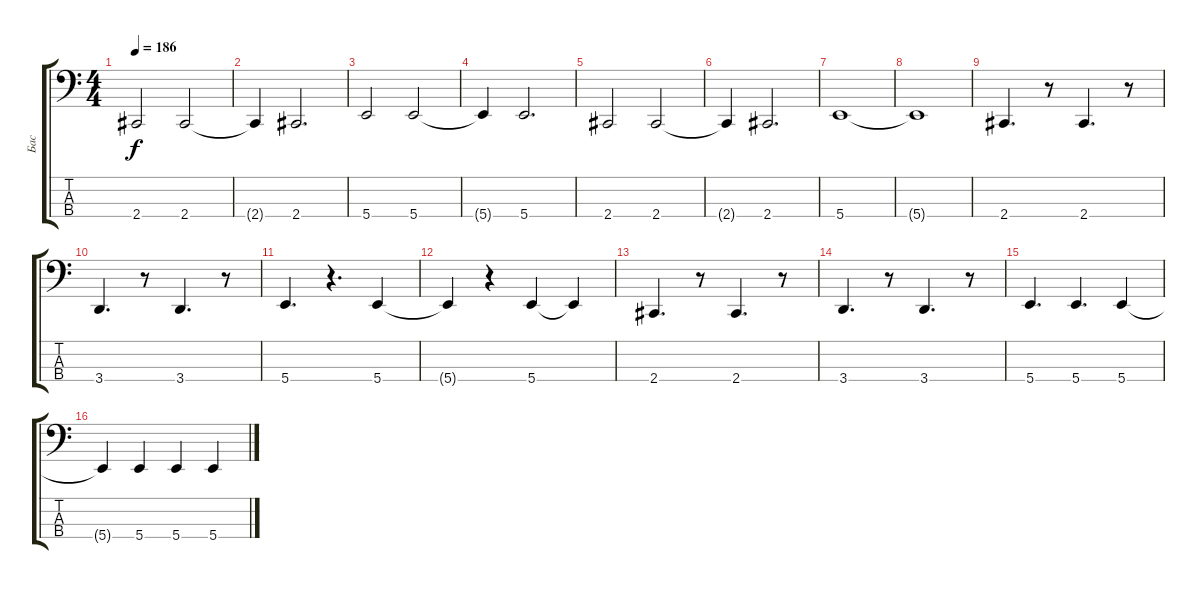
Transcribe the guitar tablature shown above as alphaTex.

\track ("Бас" "Бас") {instrument electricbassfinger}
\staff {score tabs}
\tuning (E2 B1 Gb1 B0) {hide}
\ts (4 4)
\tempo 186
\clef f4
\ks c
2.4.2{dy f} 2.4.2 |
2.4{t}.4 2.4.2{d} |
5.4.2 5.4.2 |
5.4{t}.4 5.4.2{d} |
2.4.2 2.4.2 |
2.4{t}.4 2.4.2{d} |
5.4.1 |
5.4{t}.1 |
2.4.4{d} r.8 2.4.4{d} r.8 |
3.4.4{d} r.8 3.4.4{d} r.8 |
5.4.4{d} r.4{d} 5.4.4 |
5.4{t}.4 r.4 5.4.4 5.4{t}.4 |
2.4.4{d} r.8 2.4.4{d} r.8 |
3.4.4{d} r.8 3.4.4{d} r.8 |
5.4.4{d} 5.4.4{d} 5.4.4 |
5.4{t}.4 5.4.4 5.4.4 5.4.4
